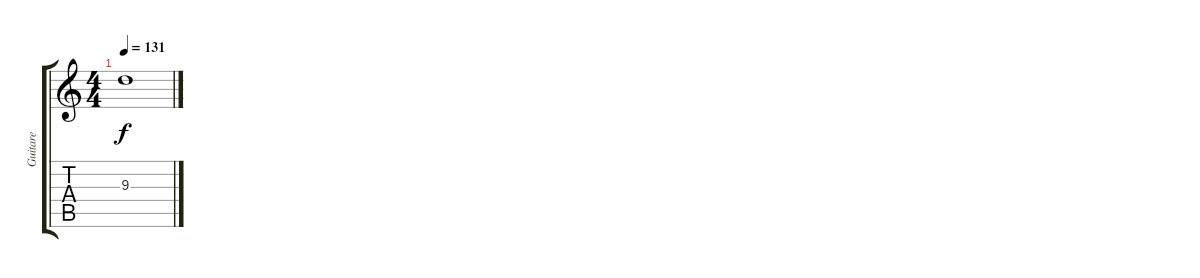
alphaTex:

\track ("Guitare" "Guitare") {instrument distortionguitar}
\staff {score tabs}
\tuning (D4 A3 F3 C3 G2 D2) {hide}
\ts (4 4)
\tempo 131
\clef g2
\ks c
9.3{t}.1{dy f}
